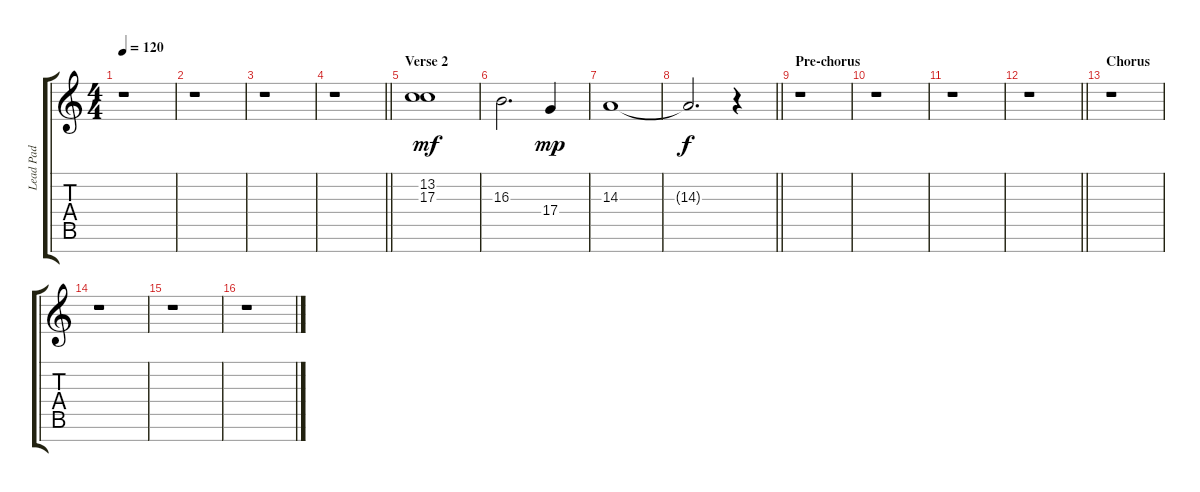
\track ("Lead Pad" "Lead Pad") {instrument pad4choir}
\staff {score tabs}
\tuning (E4 B3 G3 D3 A2 E2 B1) {hide}
\ts (4 4)
\tempo 120
\clef g2
\ks c
r.1{dy f} |
r.1 |
r.1 |
\barLineRight lightlight
r.1 |
\section ("" "Verse 2")
(13.2 17.3).1{dy mf} |
16.3.2{d} 17.4.4{dy mp} |
14.3.1 |
\barLineRight lightlight
14.3{t}.2{d dy f} r.4 |
\section ("" "Pre-chorus")
r.1 |
r.1 |
r.1 |
\barLineRight lightlight
r.1 |
\section ("" "Chorus")
r.1 |
r.1 |
r.1 |
r.1
